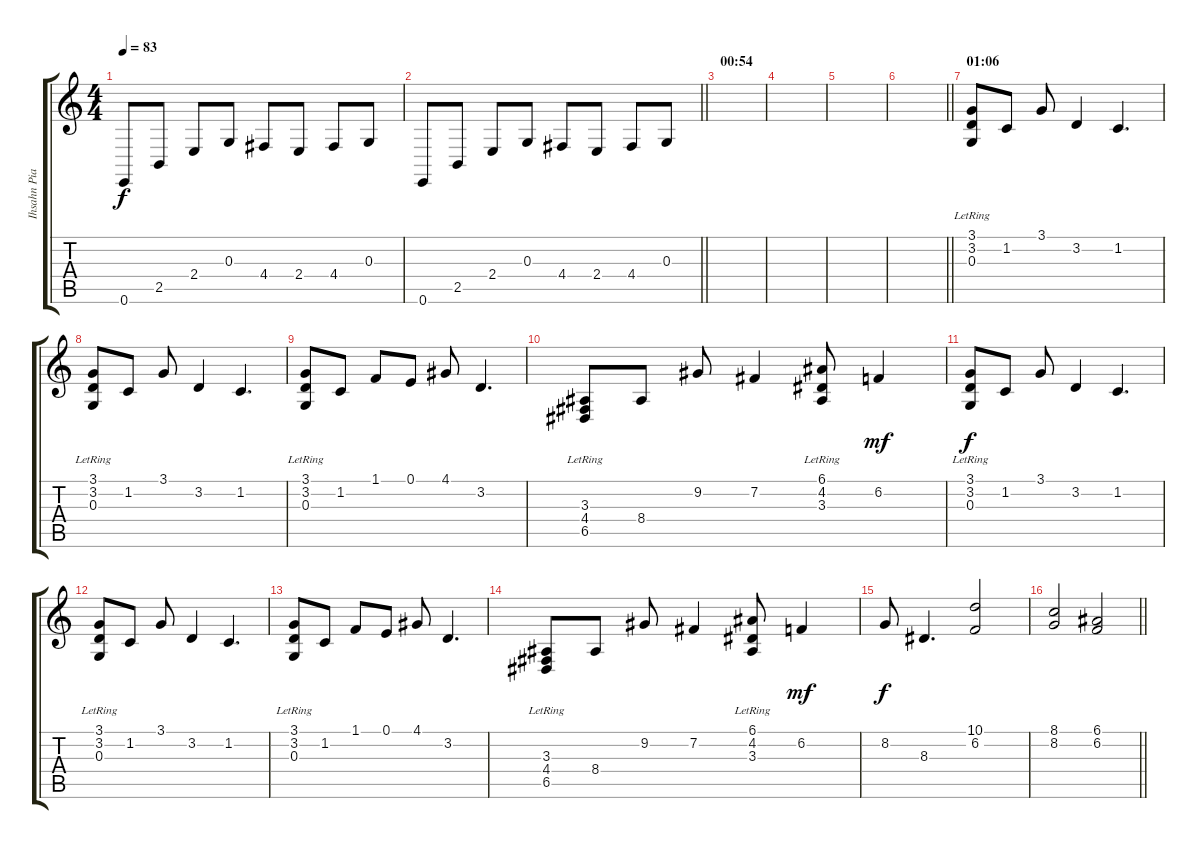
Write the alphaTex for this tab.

\track ("Ihsahn Piano" "Ihsahn Pia") {instrument acousticgrandpiano}
\staff {score tabs}
\tuning (E4 B3 G3 D3 A2 E2) {hide}
\ts (4 4)
\tempo 83
\clef g2
\ks c
0.6.8{dy f} 2.5.8 2.4.8 0.3.8 4.4.8 2.4.8 4.4.8 0.3.8 |
\barLineRight lightlight
0.6.8 2.5.8 2.4.8 0.3.8 4.4.8 2.4.8 4.4.8 0.3.8 |
\section ("" "00:54")
|
|
|
\barLineRight lightlight
|
\section ("" "01:06")
(3.1{lr} 3.2{lr} 0.3{lr}).8 1.2.8 3.1.8 3.2.4 1.2.4{d} |
(3.1{lr} 3.2{lr} 0.3{lr}).8 1.2.8 3.1.8 3.2.4 1.2.4{d} |
(3.1{lr} 3.2{lr} 0.3{lr}).8 1.2.8 1.1.8 0.1.8 4.1.8 3.2.4{d} |
(3.3{lr} 4.4{lr} 6.5{lr}).8 8.4.8 9.2.8 7.2.4 (6.1{lr} 4.2{lr} 3.3{lr}).8 6.2.4{dy mf} |
(3.1{lr} 3.2{lr} 0.3{lr}).8{dy f} 1.2.8 3.1.8 3.2.4 1.2.4{d} |
(3.1{lr} 3.2{lr} 0.3{lr}).8 1.2.8 3.1.8 3.2.4 1.2.4{d} |
(3.1{lr} 3.2{lr} 0.3{lr}).8 1.2.8 1.1.8 0.1.8 4.1.8 3.2.4{d} |
(3.3{lr} 4.4{lr} 6.5{lr}).8 8.4.8 9.2.8 7.2.4 (6.1{lr} 4.2{lr} 3.3{lr}).8 6.2.4{dy mf} |
8.2.8{dy f} 8.3.4{d} (10.1 6.2).2 |
\barLineRight lightlight
(8.1 8.2).2 (6.1 6.2).2
